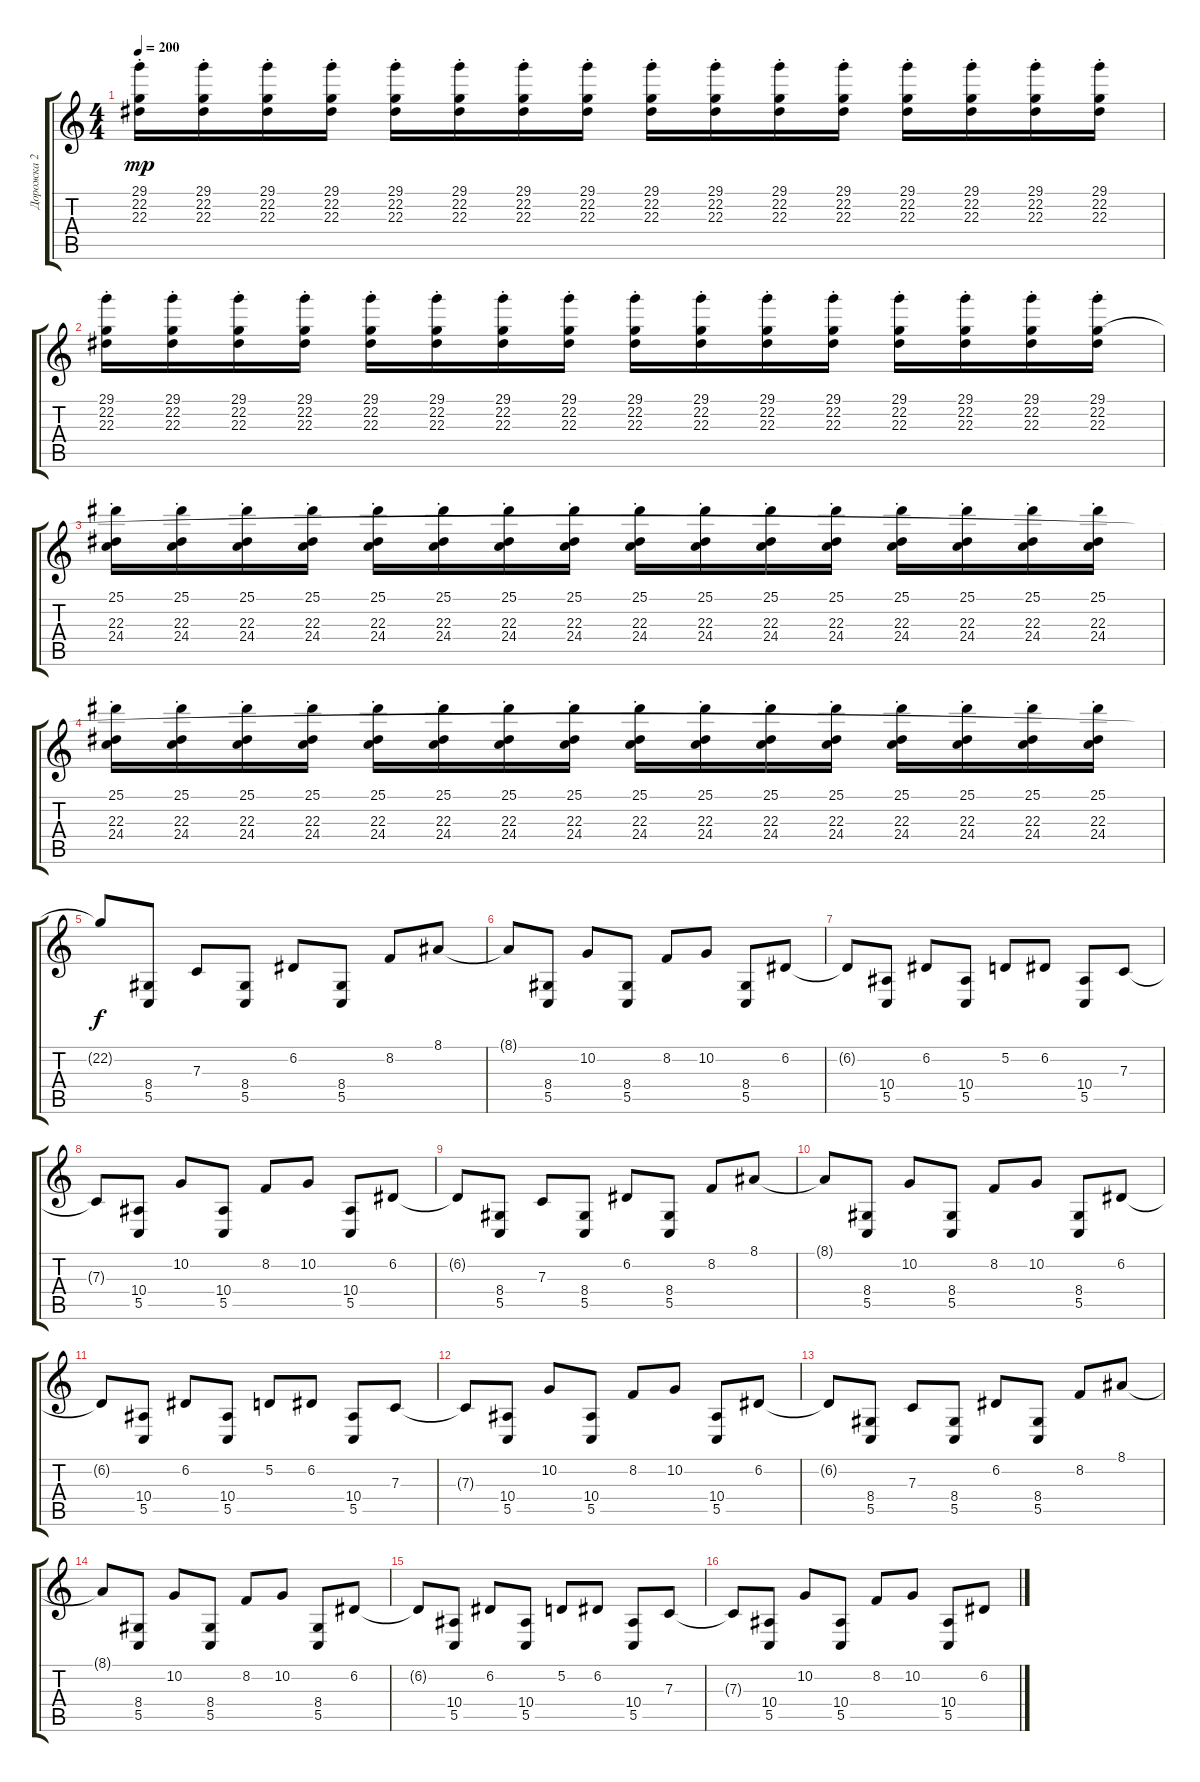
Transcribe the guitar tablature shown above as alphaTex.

\track ("Дорожка 2" "Дорожка 2") {instrument pad8sweep}
\staff {score tabs}
\tuning (D4 A3 F3 C3 G2 C2) {hide}
\ts (4 4)
\tempo 200
\clef g2
\ks c
(29.1 22.2{st} 22.3{st}).16{dy mp} (29.1 22.2{st} 22.3{st}).16 (29.1 22.2{st} 22.3{st}).16 (29.1 22.2{st} 22.3{st}).16 (29.1 22.2{st} 22.3{st}).16 (29.1 22.2{st} 22.3{st}).16 (29.1 22.2{st} 22.3{st}).16 (29.1 22.2{st} 22.3{st}).16 (29.1 22.2{st} 22.3{st}).16 (29.1 22.2{st} 22.3{st}).16 (29.1 22.2{st} 22.3{st}).16 (29.1 22.2{st} 22.3{st}).16 (29.1 22.2{st} 22.3{st}).16 (29.1 22.2{st} 22.3{st}).16 (29.1 22.2{st} 22.3{st}).16 (29.1 22.2{st} 22.3{st}).16 |
(29.1 22.2{st} 22.3{st}).16 (29.1 22.2{st} 22.3{st}).16 (29.1 22.2{st} 22.3{st}).16 (29.1 22.2{st} 22.3{st}).16 (29.1 22.2{st} 22.3{st}).16 (29.1 22.2{st} 22.3{st}).16 (29.1 22.2{st} 22.3{st}).16 (29.1 22.2{st} 22.3{st}).16 (29.1 22.2{st} 22.3{st}).16 (29.1 22.2{st} 22.3{st}).16 (29.1 22.2{st} 22.3{st}).16 (29.1 22.2{st} 22.3{st}).16 (29.1 22.2{st} 22.3{st}).16 (29.1 22.2{st} 22.3{st}).16 (29.1 22.2{st} 22.3{st}).16 (29.1 22.2{st} 22.3{st}).16 |
(25.1 22.3{st} 24.4{st}).16 (25.1 22.3{st} 24.4{st}).16 (25.1 22.3{st} 24.4{st}).16 (25.1 22.3{st} 24.4{st}).16 (25.1 22.3{st} 24.4{st}).16 (25.1 22.3{st} 24.4{st}).16 (25.1 22.3{st} 24.4{st}).16 (25.1 22.3{st} 24.4{st}).16 (25.1 22.3{st} 24.4{st}).16 (25.1 22.3{st} 24.4{st}).16 (25.1 22.3{st} 24.4{st}).16 (25.1 22.3{st} 24.4{st}).16 (25.1 22.3{st} 24.4{st}).16 (25.1 22.3{st} 24.4{st}).16 (25.1 22.3{st} 24.4{st}).16 (25.1 22.3{st} 24.4{st}).16 |
(25.1 22.3{st} 24.4{st}).16 (25.1 22.3{st} 24.4{st}).16 (25.1 22.3{st} 24.4{st}).16 (25.1 22.3{st} 24.4{st}).16 (25.1 22.3{st} 24.4{st}).16 (25.1 22.3{st} 24.4{st}).16 (25.1 22.3{st} 24.4{st}).16 (25.1 22.3{st} 24.4{st}).16 (25.1 22.3{st} 24.4{st}).16 (25.1 22.3{st} 24.4{st}).16 (25.1 22.3{st} 24.4{st}).16 (25.1 22.3{st} 24.4{st}).16 (25.1 22.3{st} 24.4{st}).16 (25.1 22.3{st} 24.4{st}).16 (25.1 22.3{st} 24.4{st}).16 (25.1 22.3{st} 24.4{st}).16 |
22.2{t}.8{dy f} (8.4 5.5).8 7.3.8 (8.4 5.5).8 6.2.8 (8.4 5.5).8 8.2.8 8.1.8 |
8.1{t}.8 (8.4 5.5).8 10.2.8 (8.4 5.5).8 8.2.8 10.2.8 (8.4 5.5).8 6.2.8 |
6.2{t}.8 (10.4 5.5).8 6.2.8 (10.4 5.5).8 5.2.8 6.2.8 (10.4 5.5).8 7.3.8 |
7.3{t}.8 (10.4 5.5).8 10.2.8 (10.4 5.5).8 8.2.8 10.2.8 (10.4 5.5).8 6.2.8 |
6.2{t}.8 (8.4 5.5).8 7.3.8 (8.4 5.5).8 6.2.8 (8.4 5.5).8 8.2.8 8.1.8 |
8.1{t}.8 (8.4 5.5).8 10.2.8 (8.4 5.5).8 8.2.8 10.2.8 (8.4 5.5).8 6.2.8 |
6.2{t}.8 (10.4 5.5).8 6.2.8 (10.4 5.5).8 5.2.8 6.2.8 (10.4 5.5).8 7.3.8 |
7.3{t}.8 (10.4 5.5).8 10.2.8 (10.4 5.5).8 8.2.8 10.2.8 (10.4 5.5).8 6.2.8 |
6.2{t}.8 (8.4 5.5).8 7.3.8 (8.4 5.5).8 6.2.8 (8.4 5.5).8 8.2.8 8.1.8 |
8.1{t}.8 (8.4 5.5).8 10.2.8 (8.4 5.5).8 8.2.8 10.2.8 (8.4 5.5).8 6.2.8 |
6.2{t}.8 (10.4 5.5).8 6.2.8 (10.4 5.5).8 5.2.8 6.2.8 (10.4 5.5).8 7.3.8 |
7.3{t}.8 (10.4 5.5).8 10.2.8 (10.4 5.5).8 8.2.8 10.2.8 (10.4 5.5).8 6.2.8
